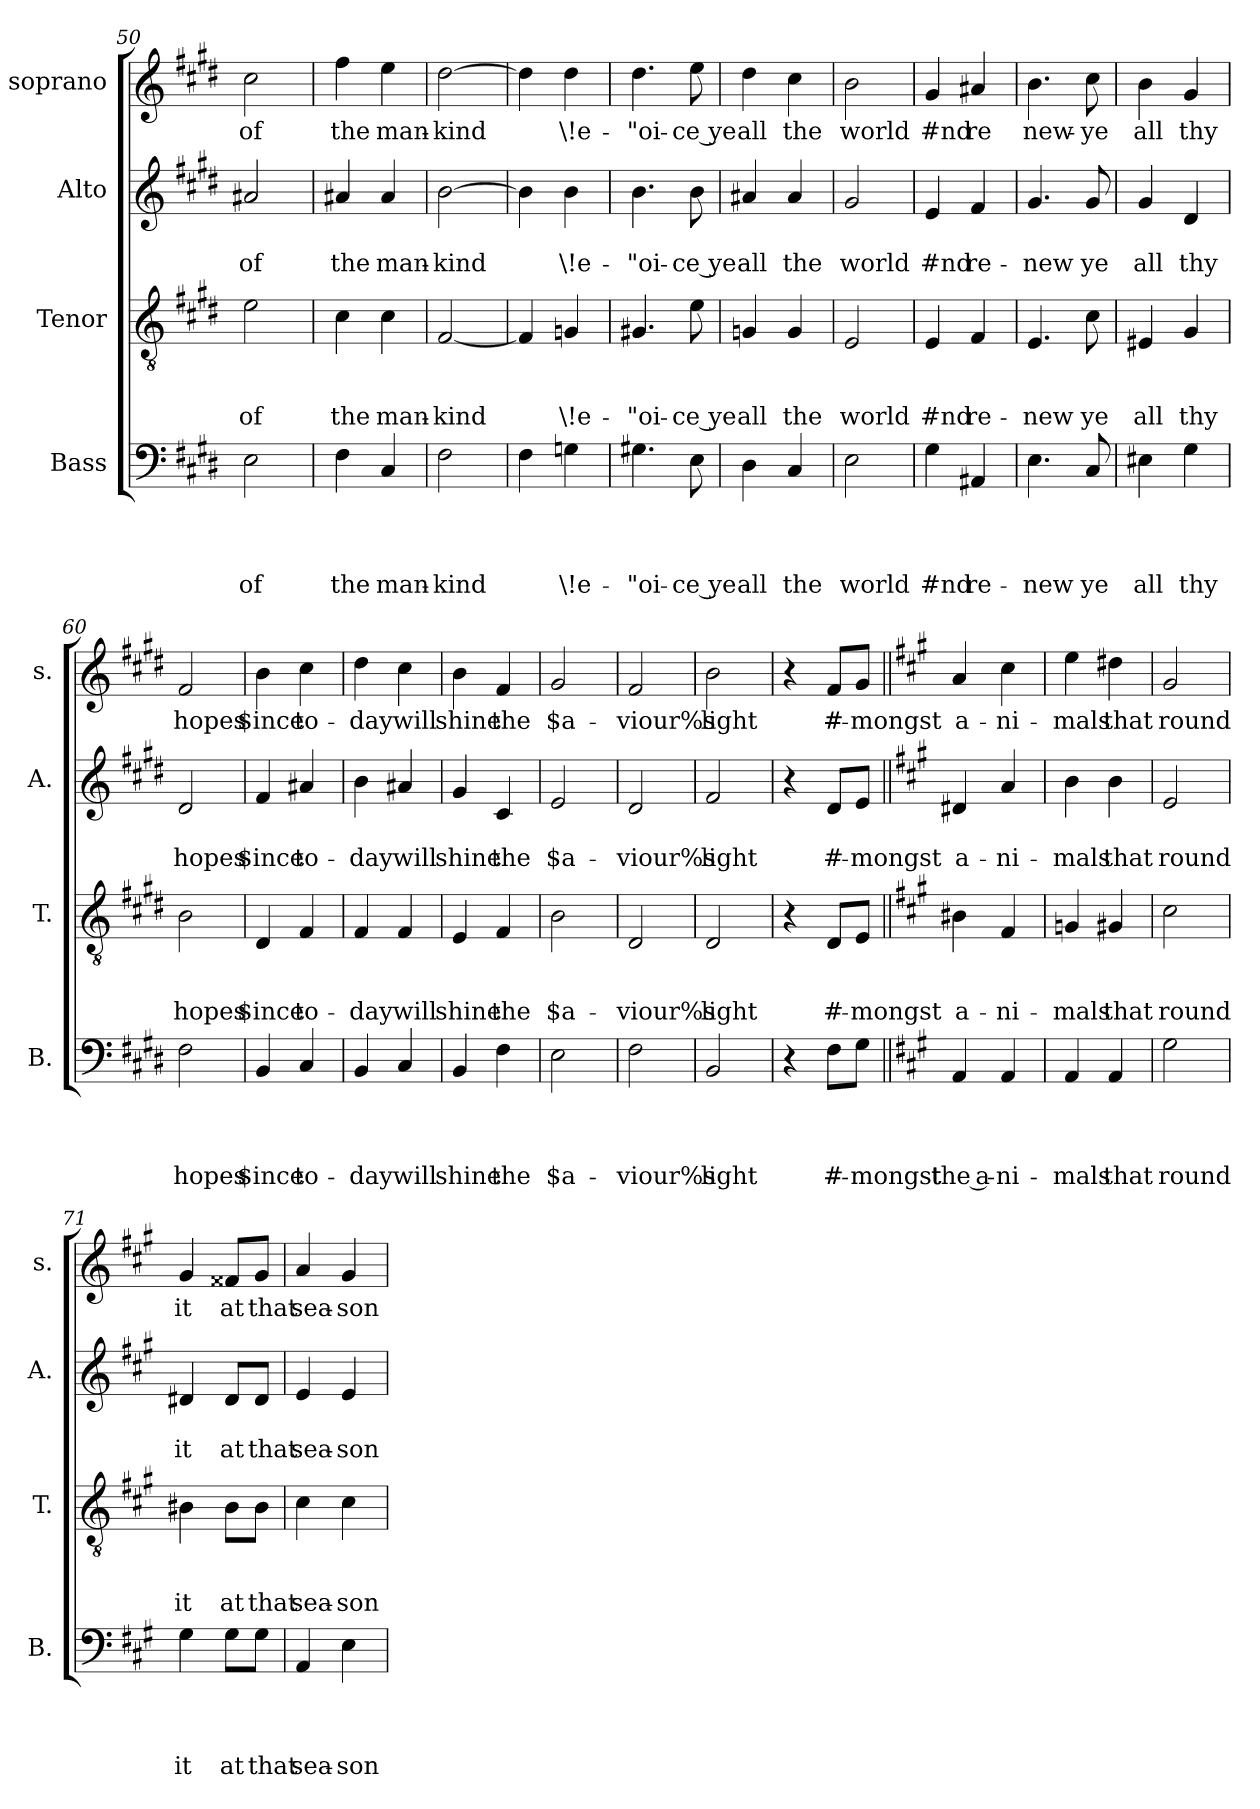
**kern	**text	**text	**text	**text	**kern	**text	**text	**text	**kern	**text	**text	**kern	**text
*part4	*part4	*part4	*part4	*part4	*part3	*part3	*part3	*part3	*part2	*part2	*part2	*part1	*part1
*staff4	*staff4	*staff4	*staff4	*staff4	*staff3	*staff3	*staff3	*staff3	*staff2	*staff2	*staff2	*staff1	*staff1
*I"Bass	*	*	*	*	*I"Tenor	*	*	*	*I"Alto	*	*	*I"soprano	*
*I'B.	*	*	*	*	*I'T.	*	*	*	*I'A.	*	*	*I's.	*
*clefF4	*	*	*	*	*clefGv2	*	*	*	*clefG2	*	*	*clefG2	*
*k[f#c#g#d#]	*	*	*	*	*k[f#c#g#d#]	*	*	*	*k[f#c#g#d#]	*	*	*k[f#c#g#d#]	*
*E:	*	*	*	*	*E:	*	*	*	*E:	*	*	*E:	*
=50	=50	=50	=50	=50	=50	=50	=50	=50	=50	=50	=50	=50	=50
!	!	!	!	!LO:LY:b	!	!	!	!LO:LY:b	!	!	!LO:LY:b	!	!LO:LY:b
2E\	.	.	.	of	2e\	.	.	of	2a#X/	.	of	2cc#\	of
!!LO:LB:g=z
=51	=51	=51	=51	=51	=51	=51	=51	=51	=51	=51	=51	=51	=51
!	!	!	!	!LO:LY:b	!	!	!	!LO:LY:b	!	!	!LO:LY:b	!	!LO:LY:b
4F#\	.	.	.	the	4c#\	.	.	the	4a#X/	.	the	4ff#\	the
!	!	!	!	!LO:LY:b	!	!	!	!LO:LY:b	!	!	!LO:LY:b	!	!LO:LY:b
4C#/	.	.	.	man-	4c#\	.	.	man-	4a#/	.	man-	4ee\	man-
=52	=52	=52	=52	=52	=52	=52	=52	=52	=52	=52	=52	=52	=52
!	!	!	!	!LO:LY:b	!	!	!	!LO:LY:b	!	!	!LO:LY:b	!	!LO:LY:b
2F#\	.	.	.	-kind	[<2F#/	.	.	-kind	[>2b\	.	-kind	[>2dd#\	-kind
=53	=53	=53	=53	=53	=53	=53	=53	=53	=53	=53	=53	=53	=53
4F#\	.	.	.	.	4F#/]	.	.	.	4b\]	.	.	4dd#\]	.
!	!	!	!	!LO:LY:b	!	!	!	!LO:LY:b	!	!	!LO:LY:b	!	!LO:LY:b
4Gn\	.	.	.	\!e-	4Gn/	.	.	\!e-	4b\	.	\!e-	4dd#\	\!e-
=54	=54	=54	=54	=54	=54	=54	=54	=54	=54	=54	=54	=54	=54
!	!	!	!	!LO:LY:b	!	!	!	!LO:LY:b	!	!	!LO:LY:b	!	!LO:LY:b
4.G#X\	.	.	.	-"oi-	4.G#X/	.	.	-"oi-	4.b\	.	-"oi-	4.dd#\	-"oi-
!	!	!	!	!LO:LY:b:rj	!	!	!	!LO:LY:b:rj	!	!	!LO:LY:b:rj	!	!LO:LY:b:rj
8E\	.	.	.	-ce ye	8e\	.	.	-ce ye	8b\	.	-ce ye	8ee\	-ce ye
=55	=55	=55	=55	=55	=55	=55	=55	=55	=55	=55	=55	=55	=55
!	!	!	!	!LO:LY:b	!	!	!	!LO:LY:b	!	!	!LO:LY:b	!	!LO:LY:b
4D#\	.	.	.	all	4Gn/	.	.	all	4a#X/	.	all	4dd#\	all
!	!	!	!	!LO:LY:b	!	!	!	!LO:LY:b	!	!	!LO:LY:b	!	!LO:LY:b
4C#/	.	.	.	the	4G/	.	.	the	4a#/	.	the	4cc#\	the
=56	=56	=56	=56	=56	=56	=56	=56	=56	=56	=56	=56	=56	=56
!	!	!	!	!LO:LY:b	!	!	!	!LO:LY:b	!	!	!LO:LY:b	!	!LO:LY:b
2E\	.	.	.	world	2E/	.	.	world	2g#/	.	world	2b\	world
=57	=57	=57	=57	=57	=57	=57	=57	=57	=57	=57	=57	=57	=57
!	!	!	!	!LO:LY:b	!	!	!	!LO:LY:b	!	!	!LO:LY:b	!	!LO:LY:b
4G#\	.	.	.	#nd	4E/	.	.	#nd	4e/	.	#nd	4g#/	#nd
!	!	!	!	!LO:LY:b	!	!	!	!LO:LY:b	!	!	!LO:LY:b	!	!LO:LY:b
4AA#X/	.	.	.	re-	4F#/	.	.	re-	4f#/	.	re-	4a#X/	re
=58	=58	=58	=58	=58	=58	=58	=58	=58	=58	=58	=58	=58	=58
!	!	!	!	!LO:LY:b	!	!	!	!LO:LY:b	!	!	!LO:LY:b	!	!LO:LY:b:rj
4.E\	.	.	.	-new	4.E/	.	.	-new	4.g#/	.	-new	4.b\	new-
!	!	!	!	!LO:LY:b	!	!	!	!LO:LY:b	!	!	!LO:LY:b	!	!LO:LY:b
8C#/	.	.	.	ye	8c#\	.	.	ye	8g#/	.	ye	8cc#\	-ye
=59	=59	=59	=59	=59	=59	=59	=59	=59	=59	=59	=59	=59	=59
!	!	!	!	!LO:LY:b	!	!	!	!LO:LY:b	!	!	!LO:LY:b	!	!LO:LY:b
4E#X\	.	.	.	all	4E#X/	.	.	all	4g#/	.	all	4b\	all
!	!	!	!	!LO:LY:b	!	!	!	!LO:LY:b	!	!	!LO:LY:b	!	!LO:LY:b
4G#\	.	.	.	thy	4G#/	.	.	thy	4d#/	.	thy	4g#/	thy
=60	=60	=60	=60	=60	=60	=60	=60	=60	=60	=60	=60	=60	=60
!	!	!	!	!LO:LY:b	!	!	!	!LO:LY:b	!	!	!LO:LY:b	!	!LO:LY:b
2F#\	.	.	.	hopes	2B\	.	.	hopes	2d#/	.	hopes	2f#/	hopes
!!LO:PB:g=z
=61	=61	=61	=61	=61	=61	=61	=61	=61	=61	=61	=61	=61	=61
!	!	!	!	!LO:LY:b	!	!	!	!LO:LY:b	!	!	!LO:LY:b	!	!LO:LY:b
4BB/	.	.	.	$ince	4D#/	.	.	$ince	4f#/	.	$ince	4b\	$ince
!	!	!	!	!LO:LY:b	!	!	!	!LO:LY:b	!	!	!LO:LY:b	!	!LO:LY:b
4C#/	.	.	.	to-	4F#/	.	.	to-	4a#X/	.	to-	4cc#\	to-
=62	=62	=62	=62	=62	=62	=62	=62	=62	=62	=62	=62	=62	=62
!	!	!	!	!LO:LY:b	!	!	!	!LO:LY:b	!	!	!LO:LY:b	!	!LO:LY:b
4BB/	.	.	.	-day	4F#/	.	.	-day	4b\	.	-day	4dd#\	-day
!	!	!	!	!LO:LY:b	!	!	!	!LO:LY:b	!	!	!LO:LY:b	!	!LO:LY:b
4C#/	.	.	.	will	4F#/	.	.	will	4a#X/	.	will	4cc#\	will
=63	=63	=63	=63	=63	=63	=63	=63	=63	=63	=63	=63	=63	=63
!	!	!	!	!LO:LY:b	!	!	!	!LO:LY:b	!	!	!LO:LY:b	!	!LO:LY:b
4BB/	.	.	.	shine	4E/	.	.	shine	4g#/	.	shine	4b\	shine
!	!	!	!	!LO:LY:b	!	!	!	!LO:LY:b	!	!	!LO:LY:b	!	!LO:LY:b
4F#\	.	.	.	the	4F#/	.	.	the	4c#/	.	the	4f#/	the
=64	=64	=64	=64	=64	=64	=64	=64	=64	=64	=64	=64	=64	=64
!	!	!	!	!LO:LY:b	!	!	!	!LO:LY:b	!	!	!LO:LY:b	!	!LO:LY:b
2E\	.	.	.	$a-	2B\	.	.	$a-	2e/	.	$a-	2g#/	$a-
=65	=65	=65	=65	=65	=65	=65	=65	=65	=65	=65	=65	=65	=65
!	!	!	!	!LO:LY:b	!	!	!	!LO:LY:b	!	!	!LO:LY:b	!	!LO:LY:b
2F#\	.	.	.	-viour%s	2D#/	.	.	-viour%s	2d#/	.	-viour%s	2f#/	-viour%s
=66	=66	=66	=66	=66	=66	=66	=66	=66	=66	=66	=66	=66	=66
!	!	!	!	!LO:LY:b	!	!	!	!LO:LY:b	!	!	!LO:LY:b	!	!LO:LY:b
2BB/	.	.	.	light	2D#/	.	.	light	2f#/	.	light	2b\	light
=67	=67	=67	=67	=67	=67	=67	=67	=67	=67	=67	=67	=67	=67
4r	.	.	.	.	4r	.	.	.	4r	.	.	4r	.
!	!	!	!	!LO:LY:b	!	!	!	!LO:LY:b	!	!	!LO:LY:b	!	!LO:LY:b
8F#\L	.	.	.	#-	8D#/L	.	.	#-	8d#/L	.	#-	8f#/L	#-
!	!	!	!	!LO:LY:b	!	!	!	!LO:LY:b	!	!	!LO:LY:b	!	!LO:LY:b
8G#\J	.	.	.	-mongst	8E/J	.	.	-mongst	8e/J	.	-mongst	8g#/J	-mongst
=68||	=68||	=68||	=68||	=68||	=68||	=68||	=68||	=68||	=68||	=68||	=68||	=68||	=68||
*k[f#c#g#]	*	*	*	*	*k[f#c#g#]	*	*	*	*k[f#c#g#]	*	*	*k[f#c#g#]	*
*A:	*	*	*	*	*A:	*	*	*	*A:	*	*	*A:	*
!	!	!	!	!LO:LY:b:rj	!	!	!	!LO:LY:b	!	!	!LO:LY:b	!	!LO:LY:b
4AA/	.	.	.	the a-	4B#X\	.	.	a-	4d#X/	.	a-	4a/	a-
!	!	!	!	!LO:LY:b	!	!	!	!LO:LY:b	!	!	!LO:LY:b	!	!LO:LY:b
4AA/	.	.	.	-ni-	4F#/	.	.	-ni-	4a/	.	-ni-	4cc#\	-ni-
!!LO:LB:g=z
=69	=69	=69	=69	=69	=69	=69	=69	=69	=69	=69	=69	=69	=69
!	!	!	!	!LO:LY:b	!	!	!	!LO:LY:b	!	!	!LO:LY:b	!	!LO:LY:b
4AA/	.	.	.	-mals	4Gn/	.	.	-mals	4b\	.	-mals	4ee\	-mals
!	!	!	!	!LO:LY:b	!	!	!	!LO:LY:b	!	!	!LO:LY:b	!	!LO:LY:b
4AA/	.	.	.	that	4G#X/	.	.	that	4b\	.	that	4dd#X\	that
=70	=70	=70	=70	=70	=70	=70	=70	=70	=70	=70	=70	=70	=70
!	!	!	!	!LO:LY:b	!	!	!	!LO:LY:b	!	!	!LO:LY:b	!	!LO:LY:b
2G#\	.	.	.	round	2c#\	.	.	round	2e/	.	round	2g#/	round
=71	=71	=71	=71	=71	=71	=71	=71	=71	=71	=71	=71	=71	=71
!	!	!	!	!LO:LY:b	!	!	!	!LO:LY:b	!	!	!LO:LY:b	!	!LO:LY:b
4G#\	.	.	.	it	4B#X\	.	.	it	4d#X/	.	it	4g#/	it
!	!	!	!	!LO:LY:b	!	!	!	!LO:LY:b	!	!	!LO:LY:b	!	!LO:LY:b
8G#\L	.	.	.	at	8B#\L	.	.	at	8d#/L	.	at	8f##X/L	at
!	!	!	!	!LO:LY:b	!	!	!	!LO:LY:b	!	!	!LO:LY:b	!	!LO:LY:b
8G#\J	.	.	.	that	8B#\J	.	.	that	8d#/J	.	that	8g#/J	that
=72	=72	=72	=72	=72	=72	=72	=72	=72	=72	=72	=72	=72	=72
!	!	!	!	!LO:LY:b	!	!	!	!LO:LY:b	!	!	!LO:LY:b	!	!LO:LY:b
4AA/	.	.	.	sea-	4c#\	.	.	sea-	4e/	.	sea-	4a/	sea-
!	!	!	!	!LO:LY:b	!	!	!	!LO:LY:b	!	!	!LO:LY:b	!	!LO:LY:b
4E\	.	.	.	-son	4c#\	.	.	-son	4e/	.	-son	4g#/	-son
=	=	=	=	=	=	=	=	=	=	=	=	=	=
*-	*-	*-	*-	*-	*-	*-	*-	*-	*-	*-	*-	*-	*-
